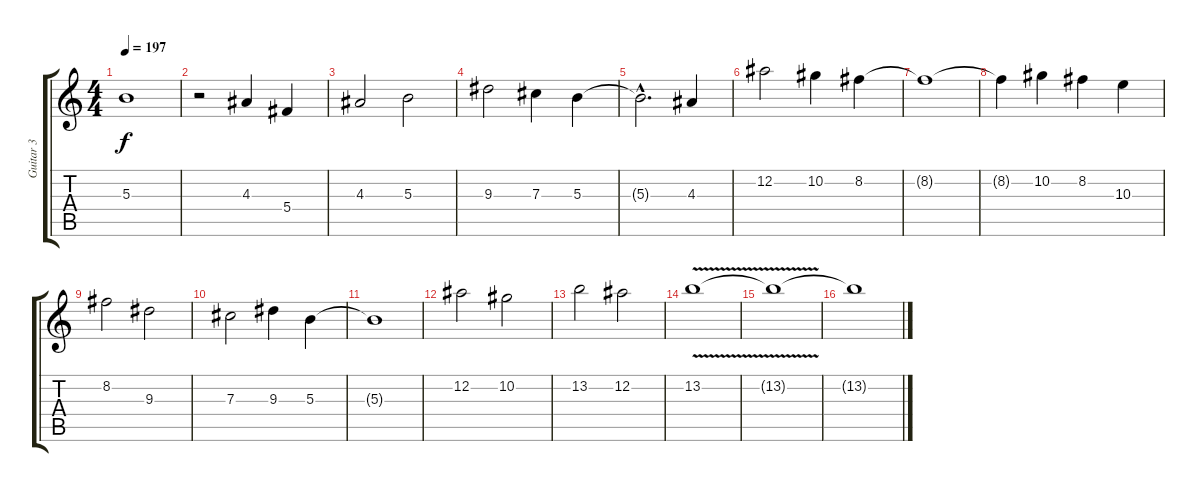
\track ("Guitar 3" "Guitar 3") {instrument overdrivenguitar}
\staff {score tabs}
\tuning (Eb4 Bb3 Gb3 Db3 Ab2 Eb2) {hide}
\ts (4 4)
\tempo 197
\clef g2
\ks c
5.3{t}.1{dy f} |
r.2 4.3.4 5.4.4 |
4.3.2 5.3.2 |
9.3.2 7.3.4 5.3.4 |
5.3{hac t}.2{d} 4.3.4 |
12.2.2 10.2.4 8.2.4 |
8.2{t}.1 |
8.2{t}.4 10.2.4 8.2.4 10.3.4 |
8.2.2 9.3.2 |
7.3.2 9.3.4 5.3.4 |
5.3{t}.1 |
12.2.2 10.2.2 |
13.2.2 12.2.2 |
13.2{v}.1 |
13.2{t}.1 |
13.2{t}.1
